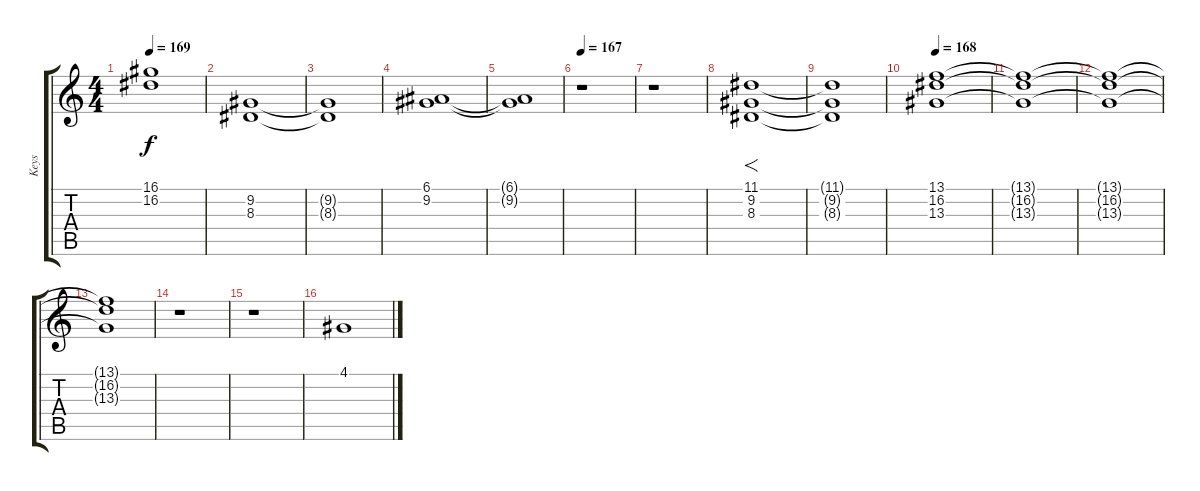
\track ("Keys" "Keys") {instrument pad2warm}
\staff {score tabs}
\tuning (E4 B3 G3 D3 A2 E2) {hide}
\ts (4 4)
\tempo 169
\clef g2
\ks c
(16.1{t} 16.2{t}).1{dy f} |
(9.2 8.3).1 |
(9.2{t} 8.3{t}).1 |
(6.1 9.2).1 |
(6.1{t} 9.2{t}).1 |
\tempo 167
r.1 |
r.1 |
(11.1 9.2 8.3).1{f} |
(11.1{t} 9.2{t} 8.3{t}).1 |
\tempo 168
(13.1 16.2 13.3).1 |
(13.1{t} 16.2{t} 13.3{t}).1 |
(13.1{t} 16.2{t} 13.3{t}).1 |
(13.1{t} 16.2{t} 13.3{t}).1 |
r.1 |
r.1 |
4.1.1{volume 6 balance 14 instrument synthstrings2}
